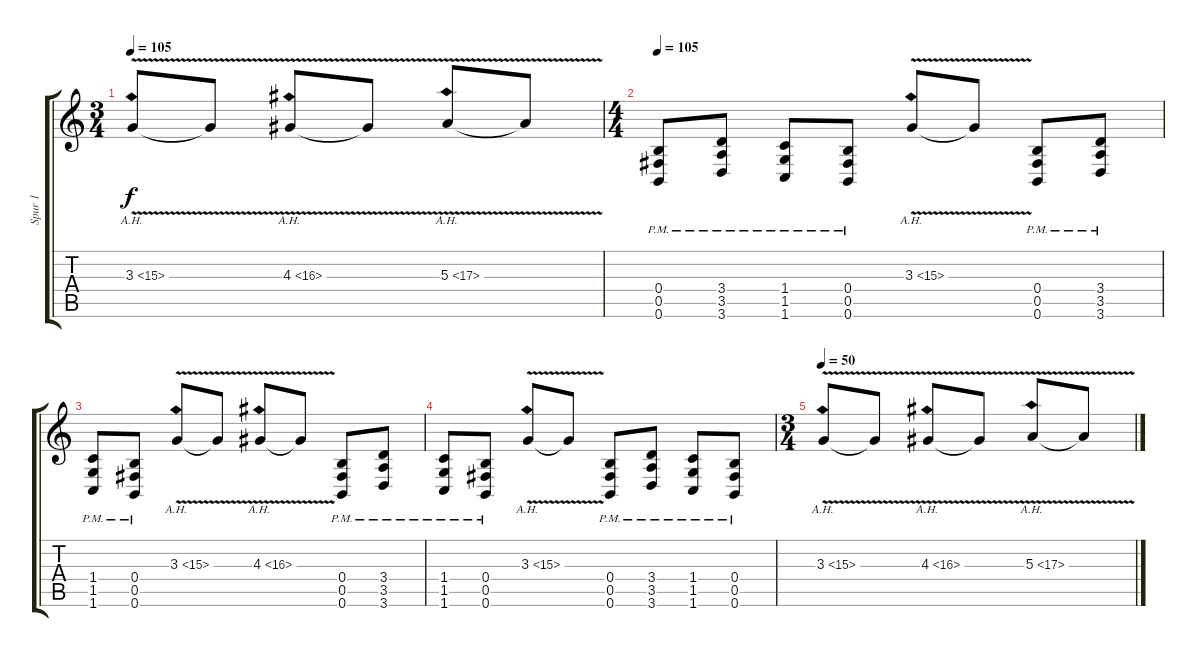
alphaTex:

\track ("Spur 1" "Spur 1") {instrument distortionguitar}
\staff {score tabs}
\tuning (Db4 Ab3 E3 B2 Gb2 B1) {hide}
\ts (3 4)
\tempo 105
\clef g2
\ks c
3.3{ah 12 v}.8{dy f instrument guitarharmonics} 3.3{t}.8 4.3{ah 12 v}.8 4.3{t}.8 5.3{ah 12 v}.8 5.3{t}.8 |
\ts (4 4)
\tempo 105
(0.4{pm} 0.5{pm} 0.6{pm}).8{instrument overdrivenguitar} (3.4{pm} 3.5{pm} 3.6{pm}).8 (1.4{pm} 1.5{pm} 1.6{pm}).8 (0.4{pm} 0.5{pm} 0.6{pm}).8 3.3{ah 12 v}.8{instrument guitarharmonics} 3.3{t}.8 (0.4{pm} 0.5{pm} 0.6{pm}).8{instrument overdrivenguitar} (3.4{pm} 3.5{pm} 3.6{pm}).8 |
(1.4{pm} 1.5{pm} 1.6{pm}).8 (0.4{pm} 0.5{pm} 0.6{pm}).8 3.3{ah 12 v}.8{instrument guitarharmonics} 3.3{t}.8 4.3{ah 12 v}.8 4.3{t}.8 (0.4{pm} 0.5{pm} 0.6{pm}).8{instrument overdrivenguitar} (3.4{pm} 3.5{pm} 3.6{pm}).8 |
(1.4{pm} 1.5{pm} 1.6{pm}).8 (0.4{pm} 0.5{pm} 0.6{pm}).8 3.3{ah 12 v}.8{instrument guitarharmonics} 3.3{t}.8 (0.4{pm} 0.5{pm} 0.6{pm}).8{instrument overdrivenguitar} (3.4{pm} 3.5{pm} 3.6{pm}).8 (1.4{pm} 1.5{pm} 1.6{pm}).8 (0.4{pm} 0.5{pm} 0.6{pm}).8 |
\ts (3 4)
\tempo 50
3.3{ah 12 v}.8{instrument guitarharmonics} 3.3{t}.8 4.3{ah 12 v}.8 4.3{t}.8 5.3{ah 12 v}.8 5.3{t}.8
